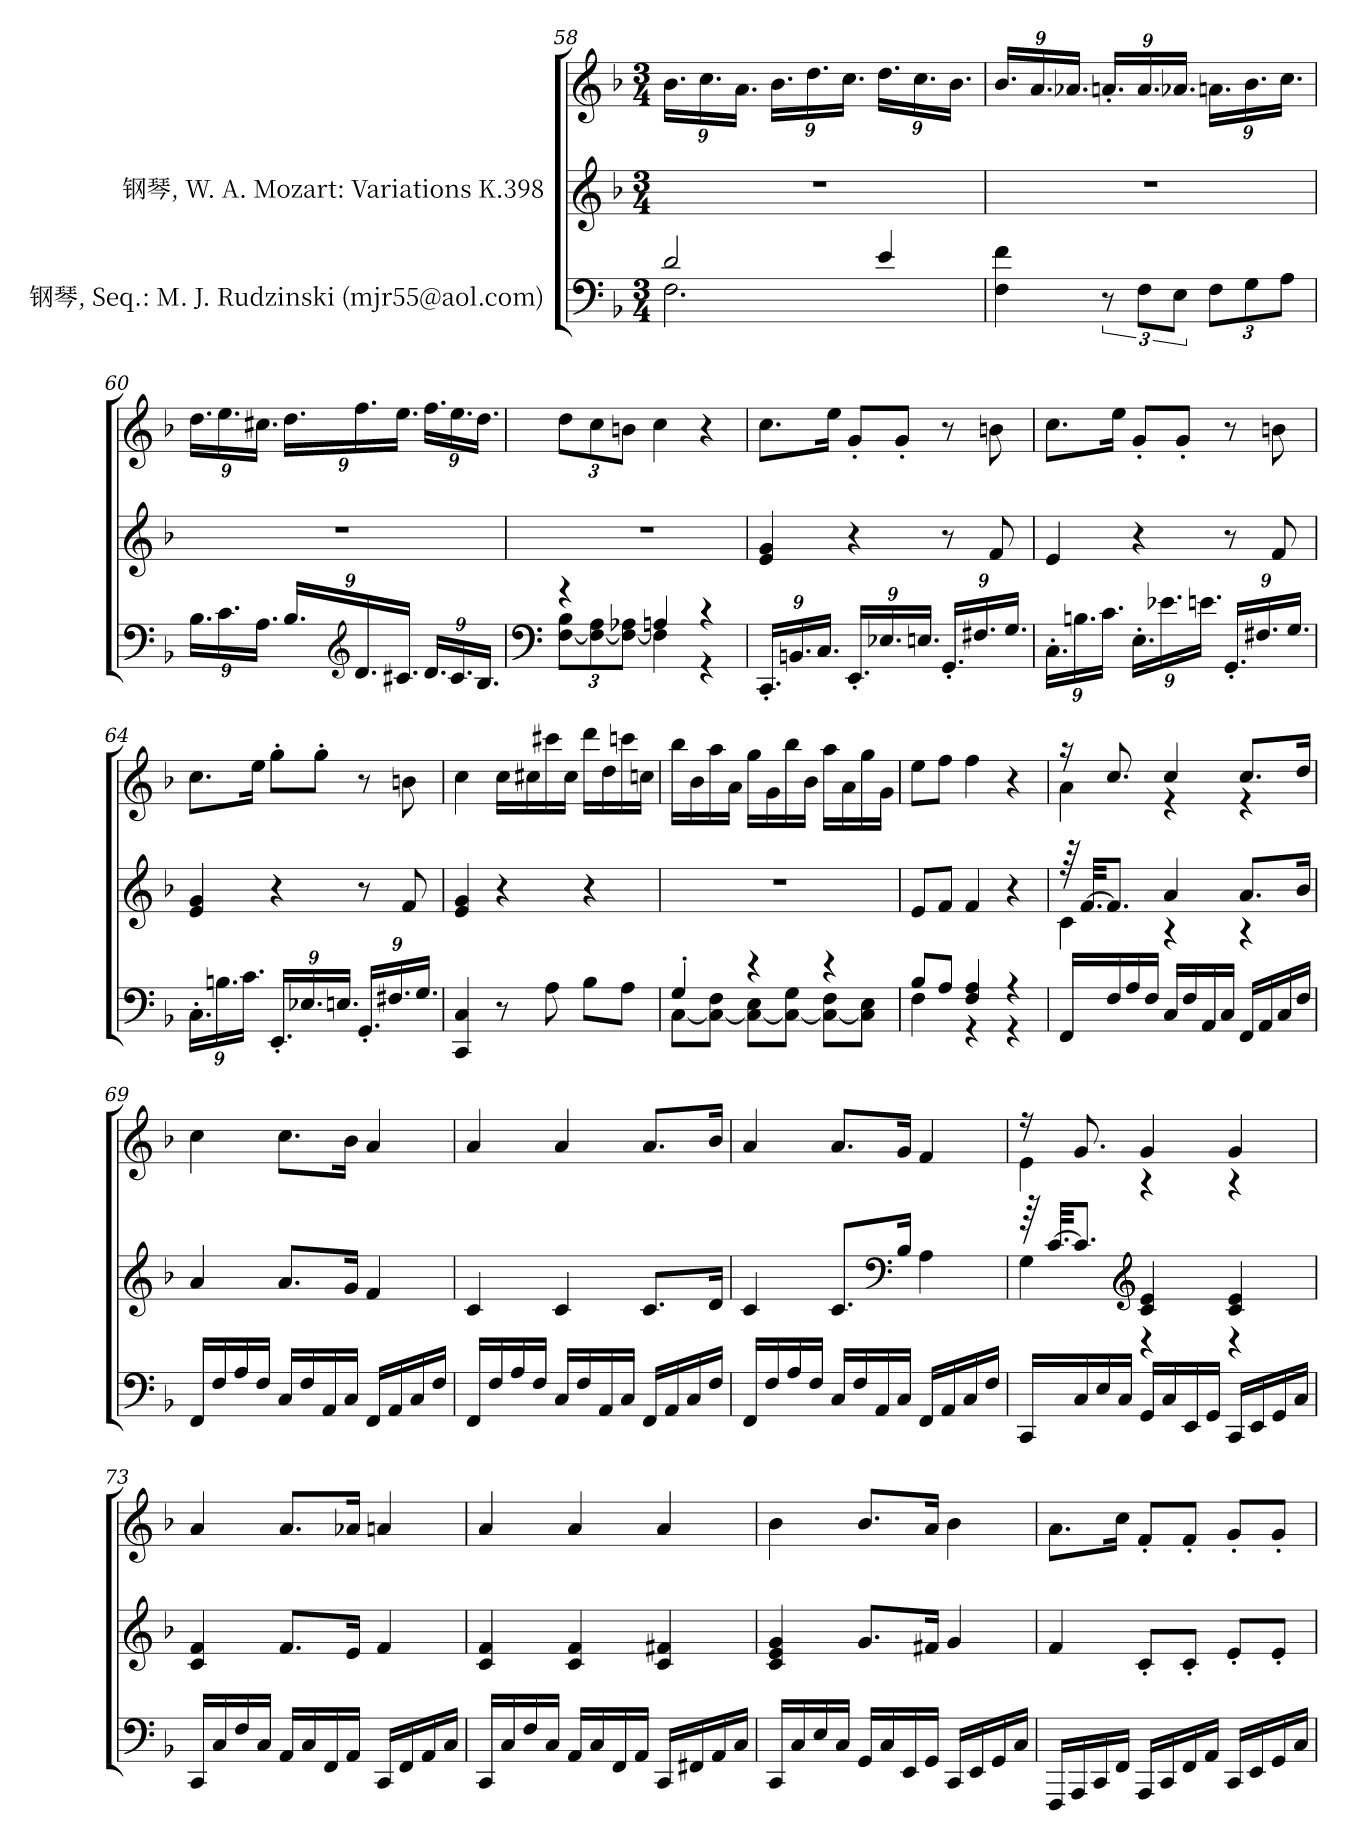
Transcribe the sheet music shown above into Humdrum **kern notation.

**kern	**kern	**kern
*part2	*part1	*part1
*staff3	*staff2	*staff1
*I"钢琴, Seq.: M. J. Rudzinski (mjr55@aol.com)	*I"钢琴, W. A. Mozart: Variations K.398	*
!!LO:PB:g=z
*clefF4	*clefG2	*clefG2
*k[b-]	*k[b-]	*k[b-]
*M3/4	*M3/4	*M3/4
=58	=58	=58
*^	*	*
*	*	*	*Xbrackettup
2d/	2.F\	2.r	18.b-\LL
.	.	.	18.cc\
.	.	.	18.a\JJ
.	.	.	18.b-\LL
.	.	.	18.dd\
.	.	.	18.cc\JJ
4e/	.	.	18.dd\LL
.	.	.	18.cc\
.	.	.	18.b-\JJ
*v	*v	*	*
=59	=59	=59
4F\ 4f\	2.r	18.b-/LL
.	.	18.a/
.	.	18.a-X/JJ
12r	.	18.an'/LL
12F\L	.	18.a/
12E\J	.	18.a-X/JJ
*Xbrackettup	*	*
12F\L	.	18.an\LL
12G\	.	18.b-\
12A\J	.	18.cc\JJ
!!LO:LB:g=z
=60	=60	=60
18.B-\LL	2.r	18.dd\LL
18.c\	.	18.ee\
18.A\JJ	.	18.cc#X\JJ
18.B-/LL	.	18.dd\LL
*clefG2	*	*
18.d/	.	18.ff\
18.c#X/JJ	.	18.ee\JJ
18.d/LL	.	18.ff\LL
18.c#/	.	18.ee\
18.B-/JJ	.	18.dd\JJ
=61	=61	=61
*clefF4	*	*
*^	*	*
4r	[12F\ 12B-\L	2.r	12dd\L
.	12F\_ 12A\	.	12cc\
.	12F\_ 12A-X\J	.	12bn\J
4An/	4F\]	.	4cc\
4r	4r	.	4r
*v	*v	*	*
=62	=62	=62
18.CC'/LL	4e/ 4g/	8.cc\L
18.BBn/	.	.
18.C/JJ	.	.
.	.	16ee\Jk
18.EE'/LL	4r	8g'/L
18.E-X/	.	.
.	.	8g'/J
18.En/JJ	.	.
18.GG'/LL	8r	8r
18.F#X/	.	.
.	8f/	8bn\
18.G/JJ	.	.
!!LO:LB:g=z
=63	=63	=63
18.C'\LL	4e/	8.cc\L
18.Bn\	.	.
18.c\JJ	.	.
.	.	16ee\Jk
18.E'\LL	4r	8g'/L
18.e-X\	.	.
.	.	8g'/J
18.en\JJ	.	.
18.GG'/LL	8r	8r
18.F#X/	.	.
.	8f/	8bn\
18.G/JJ	.	.
=64	=64	=64
18.C'\LL	4e/ 4g/	8.cc\L
18.Bn\	.	.
18.c\JJ	.	.
.	.	16ee\Jk
18.EE'/LL	4r	8gg'\L
18.E-X/	.	.
.	.	8gg'\J
18.En/JJ	.	.
18.GG'/LL	8r	8r
18.F#X/	.	.
.	8f/	8bn\
18.G/JJ	.	.
!!LO:LB:g=z
=65	=65	=65
4CC/ 4C/	4e/ 4g/	4cc\
8r	4r	16cc\LL
.	.	16cc#X\
8A\	.	16ccc#X\
.	.	16cc#\JJ
8B-\L	4r	16ddd\LL
.	.	16dd\
8A\J	.	16cccn\
.	.	16ccn\JJ
=66	=66	=66
*^	*	*
4G'/	[8C\L	2.r	16bb-\LL
.	.	.	16b-\
.	8C\_ 8F\J	.	16aa\
.	.	.	16a\JJ
4r	8C\_ 8E\L	.	16gg\LL
.	.	.	16g\
.	8C\_ 8G\J	.	16bb-\
.	.	.	16b-\JJ
4r	8C\_ 8F\L	.	16aa\LL
.	.	.	16a\
.	8C\] 8E\J	.	16gg\
.	.	.	16g\JJ
=67	=67	=67	=67
8B-/L	4F\	8e/L	8ee\L
8A/J	.	8f/J	8ff\J
4F/ 4A/	4r	4f/	4ff\
4r	4r	4r	4r
*v	*v	*	*
=68	=68	=68
*	*^	*^
16FF/LL	64r	4c\	16r	4a\
.	[32.f/KKL	.	.	.
16F/	8.f/J]	.	8.cc/	.
16A/	.	.	.	.
16F/JJ	.	.	.	.
16C/LL	4a/	4r	4cc/	4r
16F/	.	.	.	.
16AA/	.	.	.	.
16C/JJ	.	.	.	.
16FF/LL	8.a/L	4r	8.cc/L	4r
16AA/	.	.	.	.
16C/	.	.	.	.
16F/JJ	16b-/Jk	.	16dd/Jk	.
*	*v	*v	*	*
*	*	*v	*v
!!LO:PB:g=z
=69	=69	=69
16FF/LL	4a/	4cc\
16F/	.	.
16A/	.	.
16F/JJ	.	.
16C/LL	8.a/L	8.cc\L
16F/	.	.
16AA/	.	.
16C/JJ	16g/Jk	16b-\Jk
16FF/LL	4f/	4a/
16AA/	.	.
16C/	.	.
16F/JJ	.	.
=70	=70	=70
16FF/LL	4c/	4a/
16F/	.	.
16A/	.	.
16F/JJ	.	.
16C/LL	4c/	4a/
16F/	.	.
16AA/	.	.
16C/JJ	.	.
16FF/LL	8.c/L	8.a/L
16AA/	.	.
16C/	.	.
16F/JJ	16d/Jk	16b-/Jk
=71	=71	=71
16FF/LL	4c/	4a/
16F/	.	.
16A/	.	.
16F/JJ	.	.
16C/LL	8.c/L	8.a/L
16F/	.	.
16AA/	.	.
*	*clefF4	*
16C/JJ	16B-/Jk	16g/Jk
16FF/LL	4A\	4f/
16AA/	.	.
16C/	.	.
16F/JJ	.	.
!!LO:LB:g=z
=72	=72	=72
*	*^	*^
16CC/LL	64r	4G\	16r	4e\
.	[32.c/KKL	.	.	.
16C/	8.c/J]	.	8.g/	.
16E/	.	.	.	.
16C/JJ	.	.	.	.
*	*clefG2	*	*	*
16GG/LL	4c/ 4e/	4r	4g/	4r
16C/	.	.	.	.
16EE/	.	.	.	.
16GG/JJ	.	.	.	.
16CC/LL	4c/ 4e/	4r	4g/	4r
16EE/	.	.	.	.
16GG/	.	.	.	.
16C/JJ	.	.	.	.
*	*v	*v	*	*
*	*	*v	*v
=73	=73	=73
16CC/LL	4c/ 4f/	4a/
16C/	.	.
16F/	.	.
16C/JJ	.	.
16AA/LL	8.f/L	8.a/L
16C/	.	.
16FF/	.	.
16AA/JJ	16e/Jk	16a-X/Jk
16CC/LL	4f/	4an/
16FF/	.	.
16AA/	.	.
16C/JJ	.	.
=74	=74	=74
16CC/LL	4c/ 4f/	4a/
16C/	.	.
16F/	.	.
16C/JJ	.	.
16AA/LL	4c/ 4f/	4a/
16C/	.	.
16FF/	.	.
16AA/JJ	.	.
16CC/LL	4c/ 4f#X/	4a/
16FF#X/	.	.
16AA/	.	.
16C/JJ	.	.
!!LO:LB:g=z
=75	=75	=75
16CC/LL	4c/ 4e/ 4g/	4b-\
16C/	.	.
16E/	.	.
16C/JJ	.	.
16GG/LL	8.g/L	8.b-/L
16C/	.	.
16EE/	.	.
16GG/JJ	16f#X/Jk	16a/Jk
16CC/LL	4g/	4b-\
16EE/	.	.
16GG/	.	.
16C/JJ	.	.
=76	=76	=76
16FFF/LL	4f/	8.a\L
16AAA/	.	.
16CC/	.	.
16FF/JJ	.	16cc\Jk
16AAA/LL	8c'/L	8f'/L
16CC/	.	.
16FF/	8c'/J	8f'/J
16AA/JJ	.	.
16CC/LL	8e'/L	8g'/L
16EE/	.	.
16GG/	8e'/J	8g'/J
16C/JJ	.	.
=	=	=
*-	*-	*-
